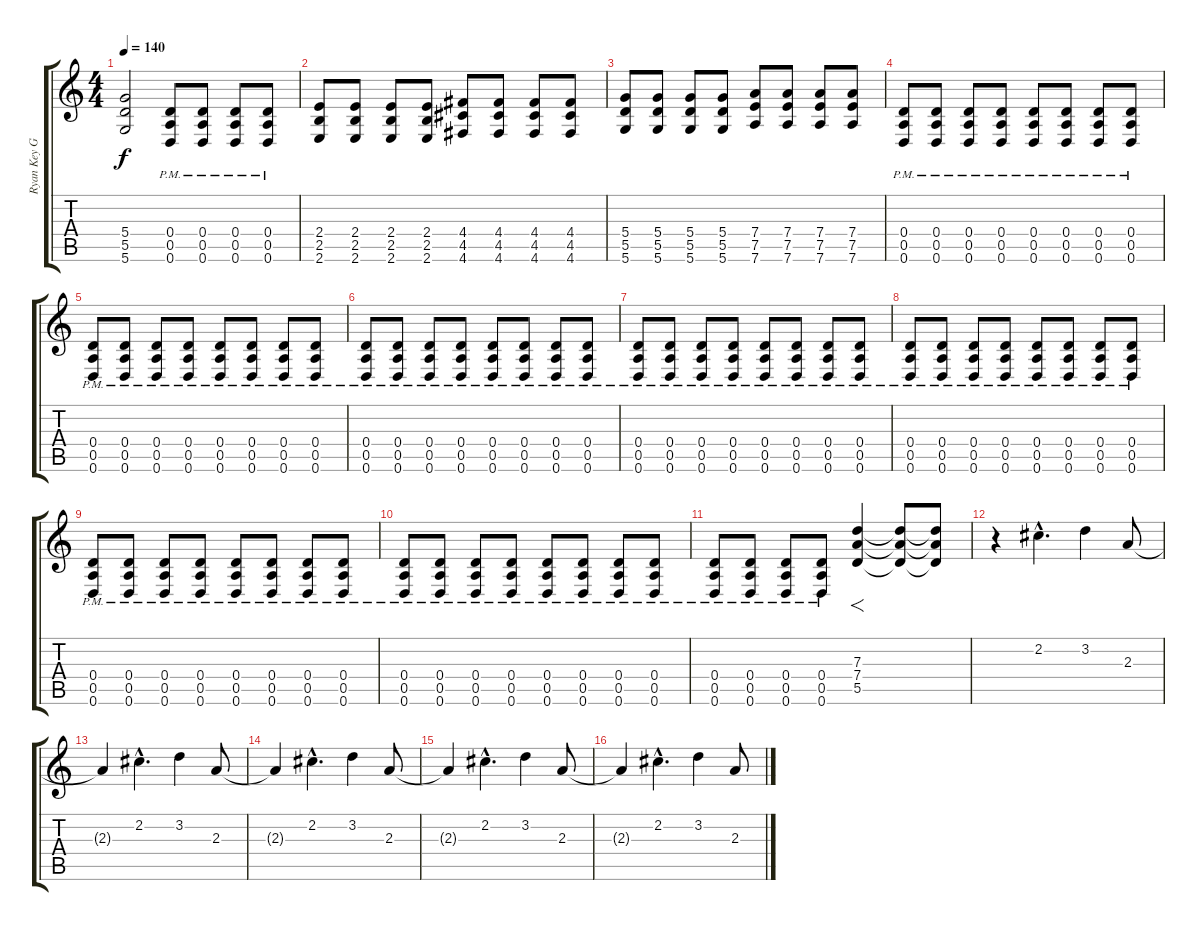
\track ("Ryan Key Guitar 1" "Ryan Key G") {instrument distortionguitar}
\staff {score tabs}
\tuning (E4 B3 G3 D3 A2 D2) {hide}
\ts (4 4)
\tempo 140
\clef g2
\ks c
(5.4{t} 5.5{t} 5.6{t}).2{dy f} (0.4{pm} 0.5{pm} 0.6{pm}).8 (0.4{pm} 0.5{pm} 0.6{pm}).8 (0.4{pm} 0.5{pm} 0.6{pm}).8 (0.4{pm} 0.5{pm} 0.6{pm}).8 |
(2.4 2.5 2.6).8 (2.4 2.5 2.6).8 (2.4 2.5 2.6).8 (2.4 2.5 2.6).8 (4.4 4.5 4.6).8 (4.4 4.5 4.6).8 (4.4 4.5 4.6).8 (4.4 4.5 4.6).8 |
(5.4 5.5 5.6).8 (5.4 5.5 5.6).8 (5.4 5.5 5.6).8 (5.4 5.5 5.6).8 (7.4 7.5 7.6).8 (7.4 7.5 7.6).8 (7.4 7.5 7.6).8 (7.4 7.5 7.6).8 |
(0.4{pm} 0.5{pm} 0.6).8{volume 11} (0.4{pm} 0.5{pm} 0.6).8 (0.4{pm} 0.5{pm} 0.6).8 (0.4{pm} 0.5{pm} 0.6).8 (0.4{pm} 0.5{pm} 0.6).8 (0.4{pm} 0.5{pm} 0.6).8 (0.4{pm} 0.5{pm} 0.6).8 (0.4{pm} 0.5{pm} 0.6).8 |
(0.4{pm} 0.5{pm} 0.6).8{volume 11} (0.4{pm} 0.5{pm} 0.6).8 (0.4{pm} 0.5{pm} 0.6).8 (0.4{pm} 0.5{pm} 0.6).8 (0.4{pm} 0.5{pm} 0.6).8 (0.4{pm} 0.5{pm} 0.6).8 (0.4{pm} 0.5{pm} 0.6).8 (0.4{pm} 0.5{pm} 0.6).8 |
(0.4{pm} 0.5{pm} 0.6).8{volume 11} (0.4{pm} 0.5{pm} 0.6).8 (0.4{pm} 0.5{pm} 0.6).8 (0.4{pm} 0.5{pm} 0.6).8 (0.4{pm} 0.5{pm} 0.6).8 (0.4{pm} 0.5{pm} 0.6).8 (0.4{pm} 0.5{pm} 0.6).8 (0.4{pm} 0.5{pm} 0.6).8 |
(0.4{pm} 0.5{pm} 0.6).8{volume 11} (0.4{pm} 0.5{pm} 0.6).8 (0.4{pm} 0.5{pm} 0.6).8 (0.4{pm} 0.5{pm} 0.6).8 (0.4{pm} 0.5{pm} 0.6).8 (0.4{pm} 0.5{pm} 0.6).8 (0.4{pm} 0.5{pm} 0.6).8 (0.4{pm} 0.5{pm} 0.6).8 |
(0.4{pm} 0.5{pm} 0.6).8{volume 11} (0.4{pm} 0.5{pm} 0.6).8 (0.4{pm} 0.5{pm} 0.6).8 (0.4{pm} 0.5{pm} 0.6).8 (0.4{pm} 0.5{pm} 0.6).8 (0.4{pm} 0.5{pm} 0.6).8 (0.4{pm} 0.5{pm} 0.6).8 (0.4{pm} 0.5{pm} 0.6).8 |
(0.4{pm} 0.5{pm} 0.6).8{volume 11} (0.4{pm} 0.5{pm} 0.6).8 (0.4{pm} 0.5{pm} 0.6).8 (0.4{pm} 0.5{pm} 0.6).8 (0.4{pm} 0.5{pm} 0.6).8 (0.4{pm} 0.5{pm} 0.6).8 (0.4{pm} 0.5{pm} 0.6).8 (0.4{pm} 0.5{pm} 0.6).8 |
(0.4{pm} 0.5{pm} 0.6).8{volume 11} (0.4{pm} 0.5{pm} 0.6).8 (0.4{pm} 0.5{pm} 0.6).8 (0.4{pm} 0.5{pm} 0.6).8 (0.4{pm} 0.5{pm} 0.6).8 (0.4{pm} 0.5{pm} 0.6).8 (0.4{pm} 0.5{pm} 0.6).8 (0.4{pm} 0.5{pm} 0.6).8 |
(0.4{pm} 0.5{pm} 0.6).8{volume 11} (0.4{pm} 0.5{pm} 0.6).8 (0.4{pm} 0.5{pm} 0.6).8 (0.4{pm} 0.5{pm} 0.6).8 (7.3 7.4 5.5).4{f} (7.3{t} 7.4{t} 5.5{t}).8 (7.3{t} 7.4{t} 5.5{t}).8 |
r.4{volume 16 instrument overdrivenguitar} 2.2{hac}.4{d} 3.2.4 2.3.8 |
2.3{t}.4 2.2{hac}.4{d} 3.2.4 2.3.8 |
2.3{t}.4 2.2{hac}.4{d} 3.2.4 2.3.8 |
2.3{t}.4 2.2{hac}.4{d} 3.2.4 2.3.8 |
2.3{t}.4 2.2{hac}.4{d} 3.2.4 2.3.8
